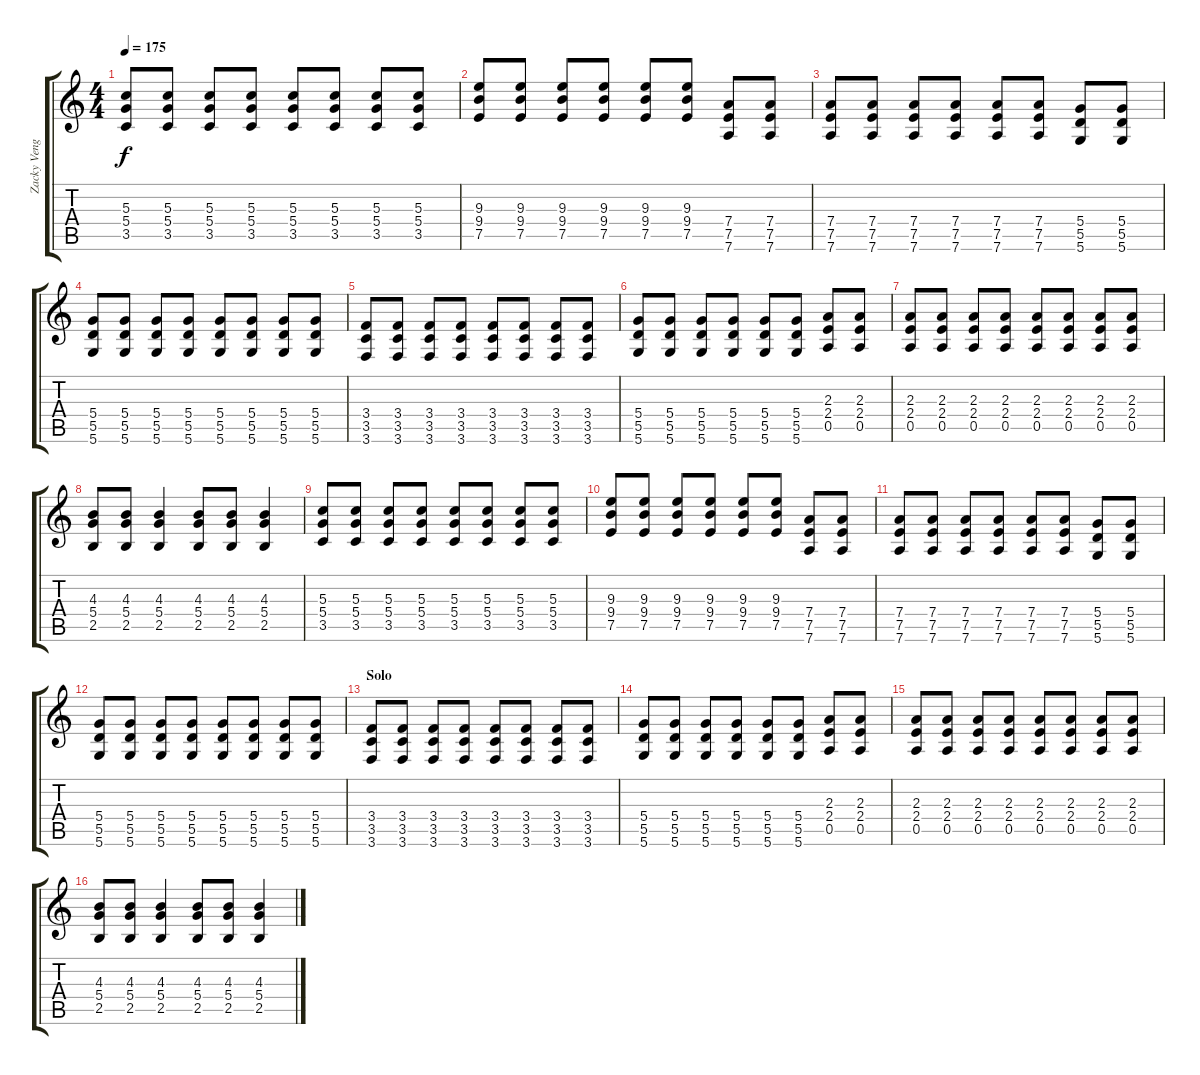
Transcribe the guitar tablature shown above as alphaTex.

\track ("Zacky Vengeance" "Zacky Veng") {instrument overdrivenguitar}
\staff {score tabs}
\tuning (E4 B3 G3 D3 A2 D2) {hide}
\ts (4 4)
\tempo 175
\clef g2
\ks c
(5.3 5.4 3.5).8{dy f} (5.3 5.4 3.5).8 (5.3 5.4 3.5).8 (5.3 5.4 3.5).8 (5.3 5.4 3.5).8 (5.3 5.4 3.5).8 (5.3 5.4 3.5).8 (5.3 5.4 3.5).8 |
(9.3 9.4 7.5).8 (9.3 9.4 7.5).8 (9.3 9.4 7.5).8 (9.3 9.4 7.5).8 (9.3 9.4 7.5).8 (9.3 9.4 7.5).8 (7.4 7.5 7.6).8 (7.4 7.5 7.6).8 |
(7.4 7.5 7.6).8 (7.4 7.5 7.6).8 (7.4 7.5 7.6).8 (7.4 7.5 7.6).8 (7.4 7.5 7.6).8 (7.4 7.5 7.6).8 (5.4 5.5 5.6).8 (5.4 5.5 5.6).8 |
(5.4 5.5 5.6).8 (5.4 5.5 5.6).8 (5.4 5.5 5.6).8 (5.4 5.5 5.6).8 (5.4 5.5 5.6).8 (5.4 5.5 5.6).8 (5.4 5.5 5.6).8 (5.4 5.5 5.6).8 |
(3.4 3.5 3.6).8 (3.4 3.5 3.6).8 (3.4 3.5 3.6).8 (3.4 3.5 3.6).8 (3.4 3.5 3.6).8 (3.4 3.5 3.6).8 (3.4 3.5 3.6).8 (3.4 3.5 3.6).8 |
(5.4 5.5 5.6).8 (5.4 5.5 5.6).8 (5.4 5.5 5.6).8 (5.4 5.5 5.6).8 (5.4 5.5 5.6).8 (5.4 5.5 5.6).8 (2.3 2.4 0.5).8 (2.3 2.4 0.5).8 |
(2.3 2.4 0.5).8 (2.3 2.4 0.5).8 (2.3 2.4 0.5).8 (2.3 2.4 0.5).8 (2.3 2.4 0.5).8 (2.3 2.4 0.5).8 (2.3 2.4 0.5).8 (2.3 2.4 0.5).8 |
(4.3 5.4 2.5).8 (4.3 5.4 2.5).8 (4.3 5.4 2.5).4 (4.3 5.4 2.5).8 (4.3 5.4 2.5).8 (4.3 5.4 2.5).4 |
(5.3 5.4 3.5).8 (5.3 5.4 3.5).8 (5.3 5.4 3.5).8 (5.3 5.4 3.5).8 (5.3 5.4 3.5).8 (5.3 5.4 3.5).8 (5.3 5.4 3.5).8 (5.3 5.4 3.5).8 |
(9.3 9.4 7.5).8 (9.3 9.4 7.5).8 (9.3 9.4 7.5).8 (9.3 9.4 7.5).8 (9.3 9.4 7.5).8 (9.3 9.4 7.5).8 (7.4 7.5 7.6).8 (7.4 7.5 7.6).8 |
(7.4 7.5 7.6).8 (7.4 7.5 7.6).8 (7.4 7.5 7.6).8 (7.4 7.5 7.6).8 (7.4 7.5 7.6).8 (7.4 7.5 7.6).8 (5.4 5.5 5.6).8 (5.4 5.5 5.6).8 |
(5.4 5.5 5.6).8 (5.4 5.5 5.6).8 (5.4 5.5 5.6).8 (5.4 5.5 5.6).8 (5.4 5.5 5.6).8 (5.4 5.5 5.6).8 (5.4 5.5 5.6).8 (5.4 5.5 5.6).8 |
\section ("" "Solo")
(3.4 3.5 3.6).8 (3.4 3.5 3.6).8 (3.4 3.5 3.6).8 (3.4 3.5 3.6).8 (3.4 3.5 3.6).8 (3.4 3.5 3.6).8 (3.4 3.5 3.6).8 (3.4 3.5 3.6).8 |
(5.4 5.5 5.6).8 (5.4 5.5 5.6).8 (5.4 5.5 5.6).8 (5.4 5.5 5.6).8 (5.4 5.5 5.6).8 (5.4 5.5 5.6).8 (2.3 2.4 0.5).8 (2.3 2.4 0.5).8 |
(2.3 2.4 0.5).8 (2.3 2.4 0.5).8 (2.3 2.4 0.5).8 (2.3 2.4 0.5).8 (2.3 2.4 0.5).8 (2.3 2.4 0.5).8 (2.3 2.4 0.5).8 (2.3 2.4 0.5).8 |
(4.3 5.4 2.5).8 (4.3 5.4 2.5).8 (4.3 5.4 2.5).4 (4.3 5.4 2.5).8 (4.3 5.4 2.5).8 (4.3 5.4 2.5).4
